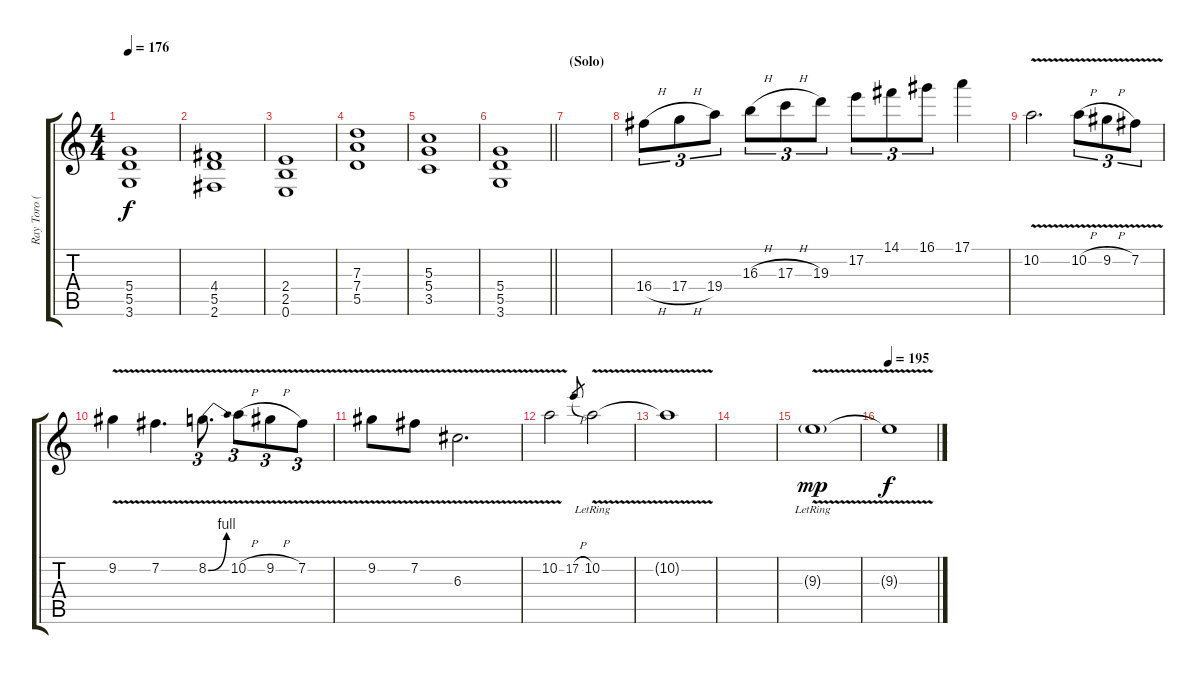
\track ("Ray Toro (lead guitar)" "Ray Toro (") {instrument distortionguitar}
\staff {score tabs}
\tuning (E4 B3 G3 D3 A2 E2) {hide}
\ts (4 4)
\tempo 176
\clef g2
\ks c
(5.4 5.5 3.6).1{dy f} |
(4.4 5.5 2.6).1 |
(2.4 2.5 0.6).1 |
(7.3 7.4 5.5).1 |
(5.3 5.4 3.5).1 |
\barLineRight lightlight
(5.4 5.5 3.6).1 |
\section ("" "(Solo)")
|
16.4{h}.8{tu (3 2) volume 15} 17.4{h}.8{tu (3 2)} 19.4.8{tu (3 2)} 16.3{h}.8{tu (3 2)} 17.3{h}.8{tu (3 2)} 19.3.8{tu (3 2)} 17.2.8{tu (3 2)} 14.1.8{tu (3 2)} 16.1.8{tu (3 2)} 17.1.4 |
10.2{v}.2{d volume 12} 10.2{v h}.8{tu (3 2)} 9.2{v h}.8{tu (3 2)} 7.2{v}.8{tu (3 2)} |
9.2{v}.4 7.2{v}.4{d} 8.2{be (bend 0 0 60 4) v}.8{d tu (3 2)} 10.2{v h}.8{tu (3 2)} 9.2{v h}.8{tu (3 2)} 7.2{v}.8{tu (3 2)} |
9.2{v}.8 7.2{v}.8 6.3{v}.2{d} |
10.2{v}.2 17.2{h}.8{gr} 10.2{v lr}.2 |
10.2{t}.1 |
|
9.3{v g lr}.1{dy mp} |
\tempo 195
9.3{t}.1{dy f}
